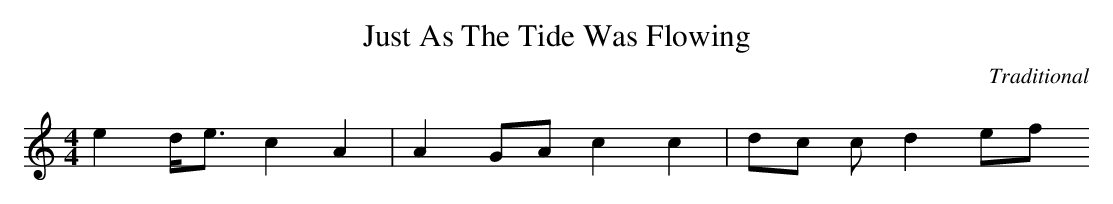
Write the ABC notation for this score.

X:1
T:Just As The Tide Was Flowing
C:Traditional
M:4/4
L:1/8
K:C
e2 d<e c2 A2 | A2 GA c2 c2 | dc c d2 ef
